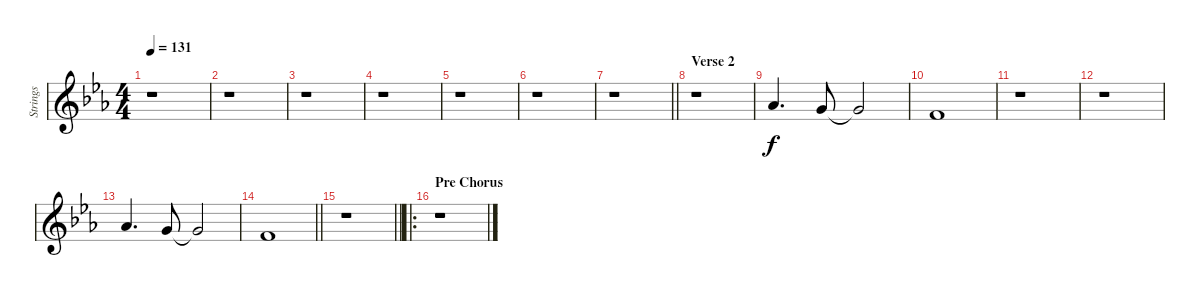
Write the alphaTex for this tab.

\track ("Strings" "Strings") {instrument stringensemble1}
\staff {score}
\tuning (E4 B3 G3 D3 A2 E2) {hide}
\ts (4 4)
\tempo 131
\clef g2
\ks eb
r.1{dy f} |
r.1 |
r.1 |
r.1 |
r.1 |
r.1 |
\barLineRight lightlight
r.1 |
\section ("" "Verse 2")
r.1 |
4.1.4{d} 3.1.8 3.1{t}.2 |
1.1.1 |
r.1 |
r.1 |
4.1.4{d} 3.1.8 3.1{t}.2 |
\barLineRight lightlight
1.1.1 |
\barLineRight lightlight
r.1 |
\ro
\section ("" "Pre Chorus")
r.1
